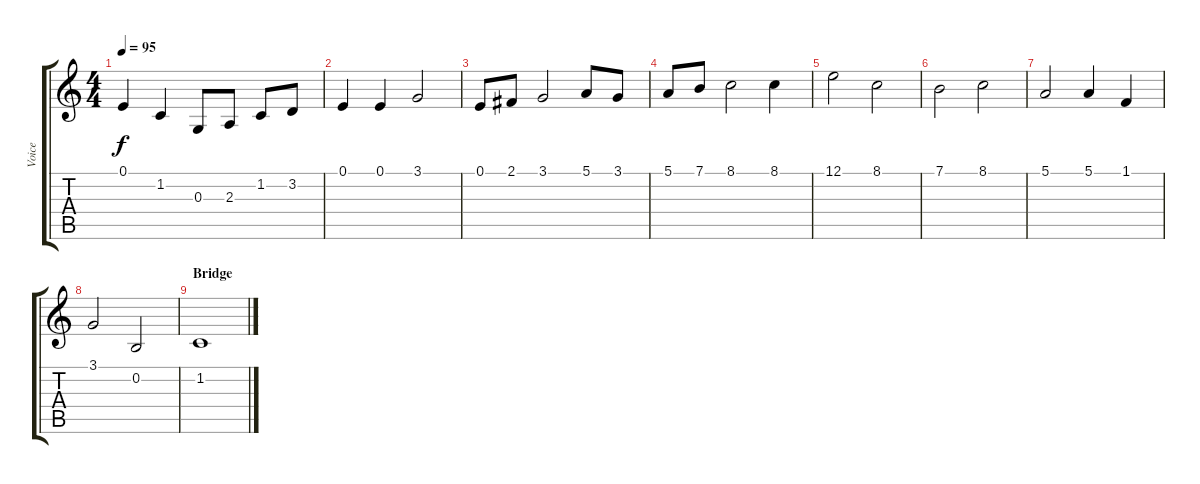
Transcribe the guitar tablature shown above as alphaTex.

\track ("Voice" "Voice") {instrument trombone}
\staff {score tabs}
\tuning (E4 B3 G3 D3 A2 E2) {hide}
\ts (4 4)
\tempo 95
\clef g2
\ks c
0.1.4{dy f} 1.2.4 0.3.8 2.3.8 1.2.8 3.2.8 |
0.1.4 0.1.4 3.1.2 |
0.1.8 2.1.8 3.1.2 5.1.8 3.1.8 |
5.1.8 7.1.8 8.1.2 8.1.4 |
12.1.2 8.1.2 |
7.1.2 8.1.2 |
5.1.2 5.1.4 1.1.4 |
3.1.2 0.2.2 |
\section ("" "Bridge")
1.2.1{volume 0}
